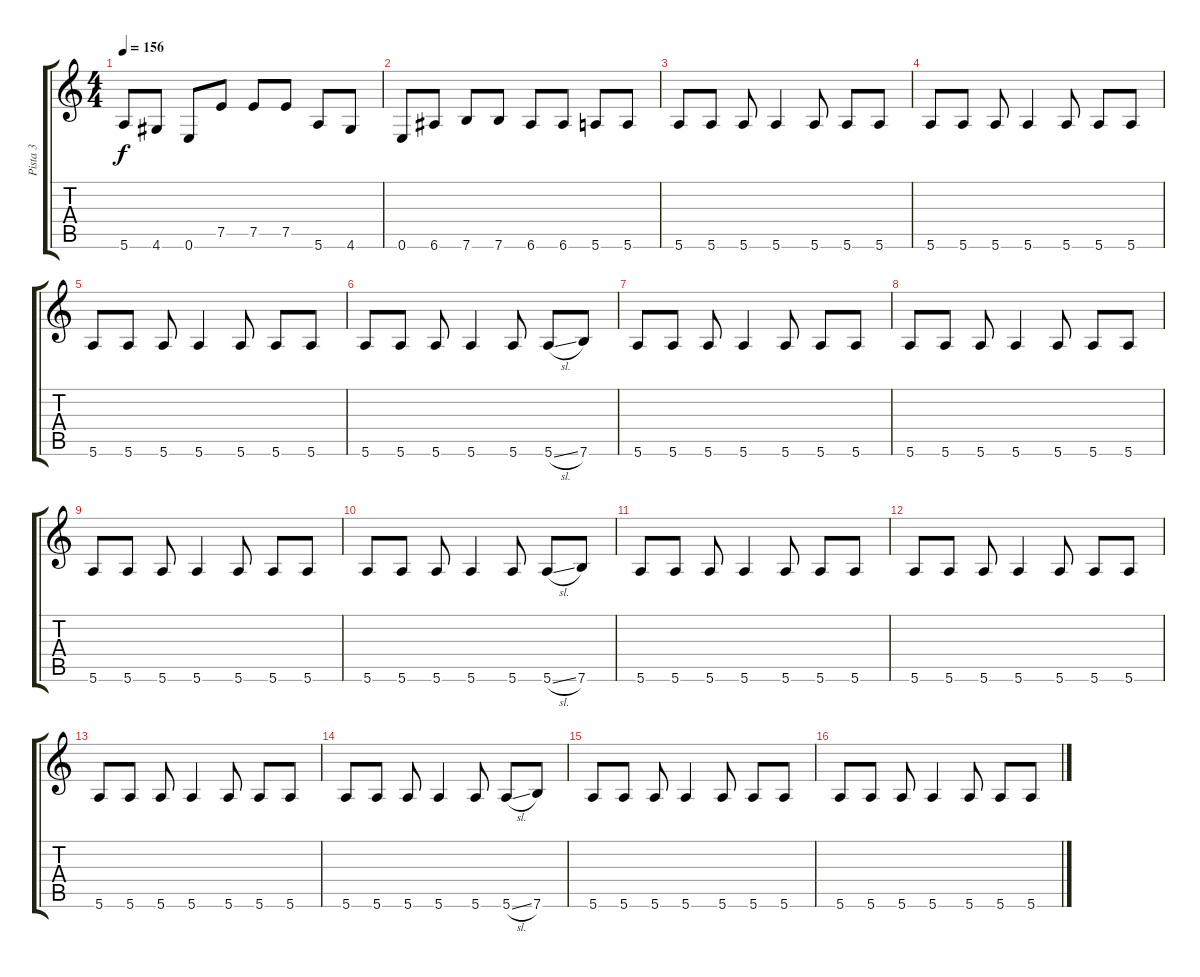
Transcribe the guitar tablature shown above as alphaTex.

\track ("Pista 3" "Pista 3") {instrument overdrivenguitar}
\staff {score tabs}
\tuning (E4 B3 G3 D3 A2 E2) {hide}
\ts (4 4)
\tempo 156
\clef g2
\ks c
5.6.8{dy f} 4.6.8 0.6.8 7.5.8 7.5.8 7.5.8 5.6.8 4.6.8 |
0.6.8 6.6.8 7.6.8 7.6.8 6.6.8 6.6.8 5.6.8 5.6.8 |
5.6.8{volume 10} 5.6.8 5.6.8 5.6.4 5.6.8 5.6.8 5.6.8 |
5.6.8 5.6.8 5.6.8 5.6.4 5.6.8 5.6.8 5.6.8 |
5.6.8 5.6.8 5.6.8 5.6.4 5.6.8 5.6.8 5.6.8 |
5.6.8 5.6.8 5.6.8 5.6.4 5.6.8 5.6{sl}.8 7.6.8 |
5.6.8 5.6.8 5.6.8 5.6.4 5.6.8 5.6.8 5.6.8 |
5.6.8 5.6.8 5.6.8 5.6.4 5.6.8 5.6.8 5.6.8 |
5.6.8 5.6.8 5.6.8 5.6.4 5.6.8 5.6.8 5.6.8 |
5.6.8 5.6.8 5.6.8 5.6.4 5.6.8 5.6{sl}.8 7.6.8 |
5.6.8 5.6.8 5.6.8 5.6.4 5.6.8 5.6.8 5.6.8 |
5.6.8 5.6.8 5.6.8 5.6.4 5.6.8 5.6.8 5.6.8 |
5.6.8 5.6.8 5.6.8 5.6.4 5.6.8 5.6.8 5.6.8 |
5.6.8 5.6.8 5.6.8 5.6.4 5.6.8 5.6{sl}.8 7.6.8 |
5.6.8 5.6.8 5.6.8 5.6.4 5.6.8 5.6.8 5.6.8 |
5.6.8 5.6.8 5.6.8 5.6.4 5.6.8 5.6.8 5.6.8
